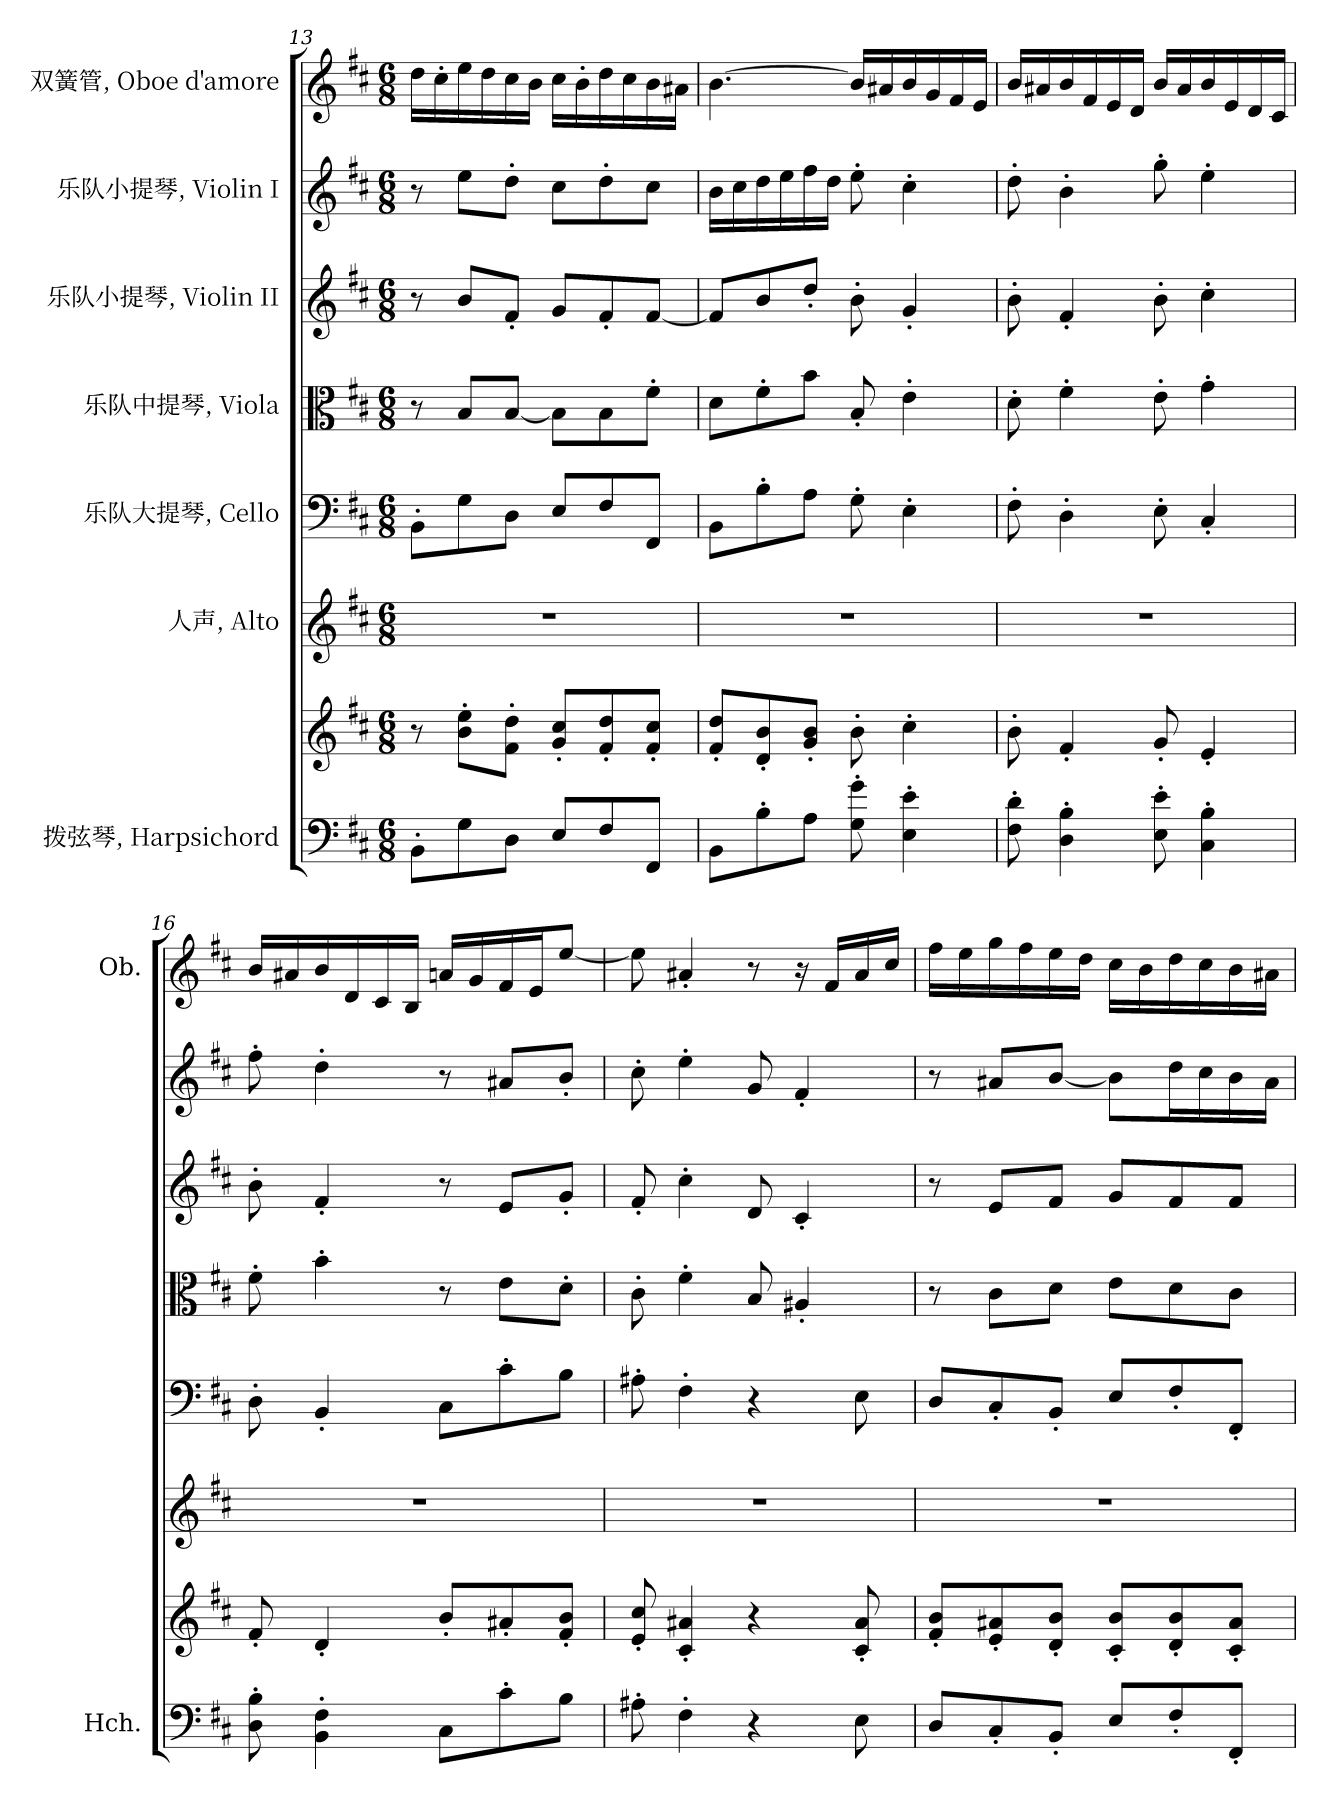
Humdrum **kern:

**kern	**kern	**kern	**kern	**kern	**kern	**kern	**kern
*part7	*part7	*part6	*part5	*part4	*part3	*part2	*part1
*staff8	*staff7	*staff6	*staff5	*staff4	*staff3	*staff2	*staff1
*I"拨弦琴, Harpsichord	*	*I"人声, Alto	*I"乐队大提琴, Cello	*I"乐队中提琴, Viola	*I"乐队小提琴, Violin II	*I"乐队小提琴, Violin I	*I"双簧管, Oboe d'amore
*I'Hch.	*	*	*	*	*	*	*I'Ob.
*clefF4	*clefG2	*clefG2	*clefF4	*clefC3	*clefG2	*clefG2	*clefG2
*k[f#c#]	*k[f#c#]	*k[f#c#]	*k[f#c#]	*k[f#c#]	*k[f#c#]	*k[f#c#]	*k[f#c#]
*M6/8	*M6/8	*M6/8	*M6/8	*M6/8	*M6/8	*M6/8	*M6/8
=13	=13	=13	=13	=13	=13	=13	=13
8BB'\L	8r	2.r	8BB'\L	8r	8r	8r	16dd\LL
.	.	.	.	.	.	.	16cc#'\
8G\	8b\' 8ee\'L	.	8G\	8B/L	8b/L	8ee\L	16ee\
.	.	.	.	.	.	.	16dd\
8D\J	8f#\' 8dd\'J	.	8D\J	[8B/J	8f#'/J	8dd'\J	16cc#\
.	.	.	.	.	.	.	16b\JJ
8E/L	8g/' 8cc#/'L	.	8E/L	8B\L]	8g/L	8cc#\L	16cc#\LL
.	.	.	.	.	.	.	16b'\
8F#/	8f#/' 8dd/'	.	8F#/	8B\	8f#'/	8dd'\	16dd\
.	.	.	.	.	.	.	16cc#\
8FF#/J	8f#/' 8cc#/'J	.	8FF#/J	8f#'\J	[8f#/J	8cc#\J	16b\
.	.	.	.	.	.	.	16a#X\JJ
!!LO:PB:g=z
=14	=14	=14	=14	=14	=14	=14	=14
8BB\L	8f#/' 8dd/'L	2.r	8BB\L	8d\L	8f#/L]	16b\LL	[4.b\
.	.	.	.	.	.	16cc#\	.
8B'\	8d/' 8b/'	.	8B'\	8f#'\	8b/	16dd\	.
.	.	.	.	.	.	16ee\	.
8A\J	8g/' 8b/'J	.	8A\J	8b\J	8dd'/J	16ff#\	.
.	.	.	.	.	.	16dd\JJ	.
8G\' 8g\'	8b'\	.	8G'\	8B'/	8b'\	8ee'\	16b/LL]
.	.	.	.	.	.	.	16a#X/
4E\' 4e\'	4cc#'\	.	4E'\	4e'\	4g'/	4cc#'\	16b/
.	.	.	.	.	.	.	16g/
.	.	.	.	.	.	.	16f#/
.	.	.	.	.	.	.	16e/JJ
=15	=15	=15	=15	=15	=15	=15	=15
8F#\' 8d\'	8b'\	2.r	8F#'\	8d'\	8b'\	8dd'\	16b/LL
.	.	.	.	.	.	.	16a#X/
4D\' 4B\'	4f#'/	.	4D'\	4f#'\	4f#'/	4b'\	16b/
.	.	.	.	.	.	.	16f#/
.	.	.	.	.	.	.	16e/
.	.	.	.	.	.	.	16d/JJ
8E\' 8e\'	8g'/	.	8E'\	8e'\	8b'\	8gg'\	16b/LL
.	.	.	.	.	.	.	16a#/
4C#\' 4B\'	4e'/	.	4C#'/	4g'\	4cc#'\	4ee'\	16b/
.	.	.	.	.	.	.	16e/
.	.	.	.	.	.	.	16d/
.	.	.	.	.	.	.	16c#/JJ
=16	=16	=16	=16	=16	=16	=16	=16
8D\' 8B\'	8f#'/	2.r	8D'\	8f#'\	8b'\	8ff#'\	16b/LL
.	.	.	.	.	.	.	16a#X/
4BB\' 4F#\'	4d'/	.	4BB'/	4b'\	4f#'/	4dd'\	16b/
.	.	.	.	.	.	.	16d/
.	.	.	.	.	.	.	16c#/
.	.	.	.	.	.	.	16B/JJ
8C#\L	8b'/L	.	8C#\L	8r	8r	8r	16an/LL
.	.	.	.	.	.	.	16g/
8c#'\	8a#X'/	.	8c#'\	8e\L	8e/L	8a#X/L	16f#/
.	.	.	.	.	.	.	16e/J
8B\J	8f#/' 8b/'J	.	8B\J	8d'\J	8g'/J	8b'/J	[8ee/J
!!LO:PB:g=z
=17	=17	=17	=17	=17	=17	=17	=17
8A#X'\	8e/' 8cc#/'	2.r	8A#X'\	8c#'\	8f#'/	8cc#'\	8ee\]
4F#'\	4c#/' 4a#X/'	.	4F#'\	4f#'\	4cc#'\	4ee'\	4a#X'/
4r	4r	.	4r	8B/	8d/	8g/	8r
.	.	.	.	4A#X'/	4c#'/	4f#'/	16r
.	.	.	.	.	.	.	16f#/LL
8E\	8c#/' 8a#/'	.	8E\	.	.	.	16a#/
.	.	.	.	.	.	.	16cc#/JJ
=18	=18	=18	=18	=18	=18	=18	=18
8D/L	8f#/' 8b/'L	2.r	8D/L	8r	8r	8r	16ff#\LL
.	.	.	.	.	.	.	16ee\
8C#'/	8e/' 8a#X/'	.	8C#'/	8c#\L	8e/L	8a#X/L	16gg\
.	.	.	.	.	.	.	16ff#\
8BB'/J	8d/' 8b/'J	.	8BB'/J	8d\J	8f#/J	[8b/J	16ee\
.	.	.	.	.	.	.	16dd\JJ
8E/L	8c#/' 8b/'L	.	8E/L	8e\L	8g/L	8b\L]	16cc#\LL
.	.	.	.	.	.	.	16b\
8F#'/	8d/' 8b/'	.	8F#'/	8d\	8f#/	16dd\L	16dd\
.	.	.	.	.	.	16cc#\	16cc#\
8FF#'/J	8c#/' 8a#/'J	.	8FF#'/J	8c#\J	8f#/J	16b\	16b\
.	.	.	.	.	.	16a#\JJ	16a#X\JJ
=	=	=	=	=	=	=	=
*-	*-	*-	*-	*-	*-	*-	*-
